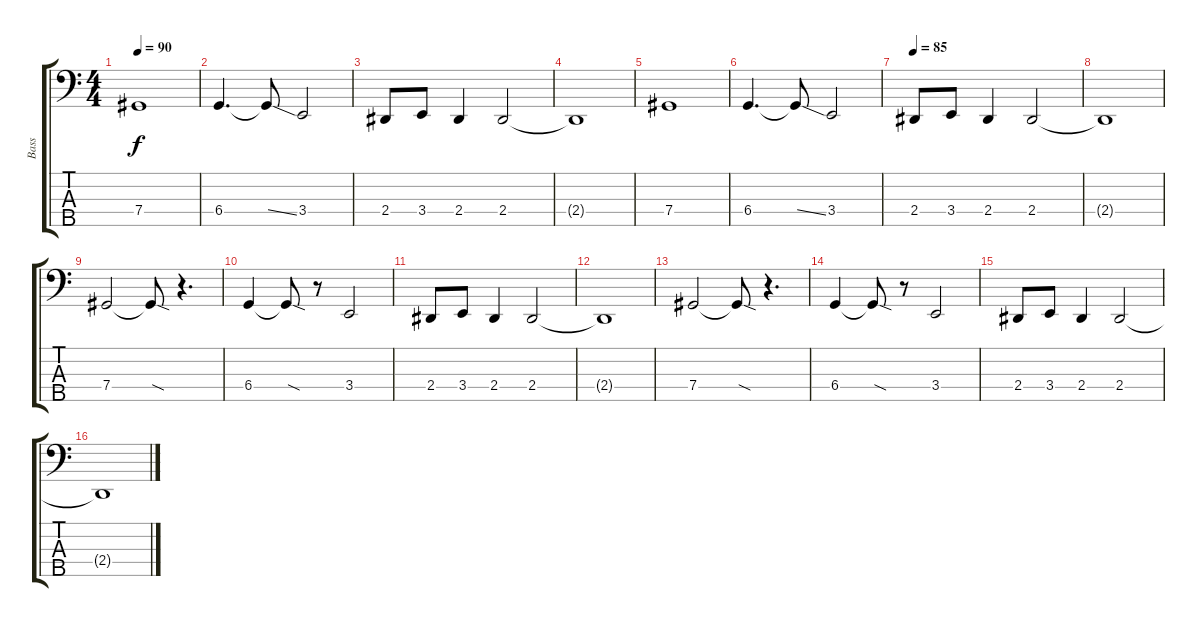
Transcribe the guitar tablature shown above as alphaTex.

\track ("Bass" "Bass") {instrument electricbasspick}
\staff {score tabs}
\tuning (E2 B1 Gb1 Db1 Ab0) {hide}
\ts (4 4)
\tempo 90
\clef f4
\ks c
7.4.1{dy f} |
6.4.4{d} 6.4{ss t}.8 3.4.2 |
2.4.8 3.4.8 2.4.4 2.4.2 |
2.4{t}.1 |
7.4.1 |
6.4.4{d} 6.4{ss t}.8 3.4.2 |
\tempo 85
2.4.8 3.4.8 2.4.4 2.4.2 |
2.4{t}.1 |
7.4.2 7.4{sod t}.8 r.4{d} |
6.4.4 6.4{sod t}.8 r.8 3.4.2 |
2.4.8 3.4.8 2.4.4 2.4.2 |
2.4{t}.1 |
7.4.2 7.4{sod t}.8 r.4{d} |
6.4.4 6.4{sod t}.8 r.8 3.4.2 |
2.4.8 3.4.8 2.4.4 2.4.2 |
2.4{t}.1
